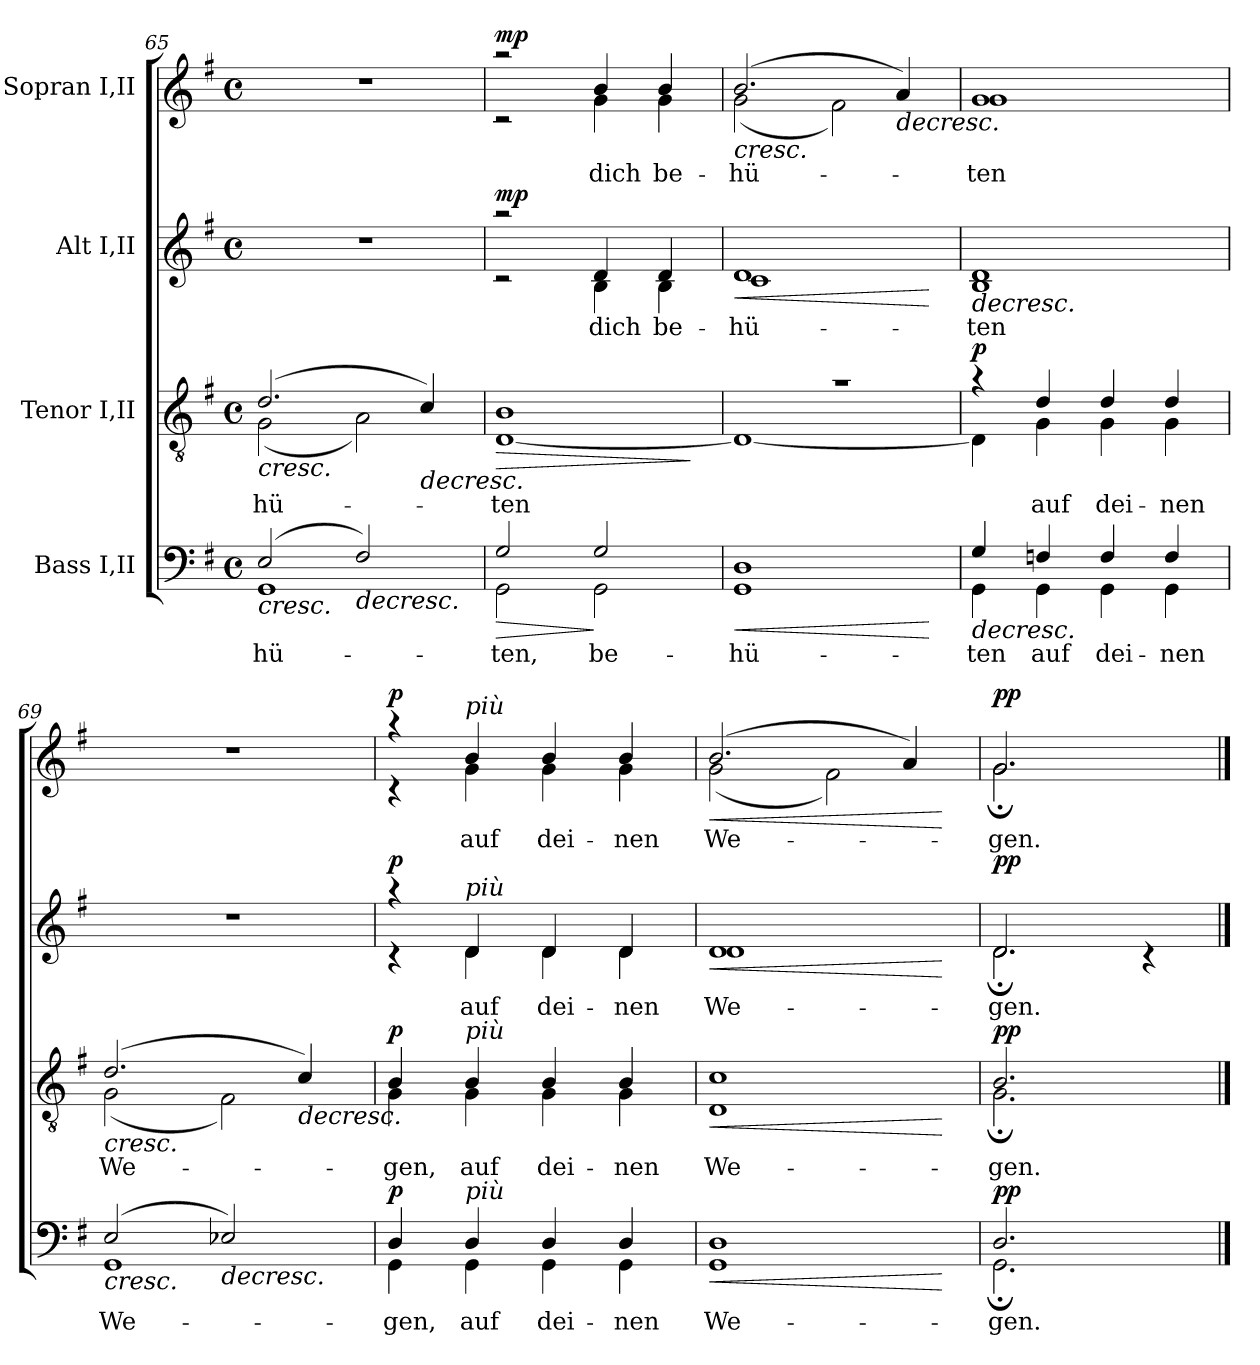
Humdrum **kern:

**kern	**text	**dynam	**kern	**text	**dynam	**kern	**text	**dynam	**kern	**text	**dynam
*part4	*part4	*part4	*part3	*part3	*part3	*part2	*part2	*part2	*part1	*part1	*part1
*staff4	*staff4	*staff4	*staff3	*staff3	*staff3	*staff2	*staff2	*staff2	*staff1	*staff1	*staff1
*I"Bass I,II	*	*	*I"Tenor I,II	*	*	*I"Alt I,II	*	*	*I"Sopran I,II	*	*
*clefF4	*	*	*clefGv2	*	*	*clefG2	*	*	*clefG2	*	*
*k[f#]	*	*	*k[f#]	*	*	*k[f#]	*	*	*k[f#]	*	*
*G:	*	*	*G:	*	*	*G:	*	*	*G:	*	*
*M4/4	*	*	*M4/4	*	*	*M4/4	*	*	*M4/4	*	*
*met(c)	*	*	*met(c)	*	*	*met(c)	*	*	*met(c)	*	*
=65	=65	=65	=65	=65	=65	=65	=65	=65	=65	=65	=65
!	!LO:LY:b	!LO:HP:b	!	!LO:LY:b	!LO:HP:b	!	!	!	!	!	!
*^	*	*	*^	*	*	*	*	*	*	*	*
(>2E/	1GG	-hü-	<	(>2.d/	(<2G\	-hü-	<	1r	.	.	1r	.	.
!	!	!	!LO:HP:b	!	!	!	!	!	!	!	!	!	!
2F#/)	.	.	>	.	2A\)	.	.	.	.	.	.	.	.
!	!	!	!	!	!	!	!LO:HP:b	!	!	!	!	!	!
.	.	.	.	4c/)	.	.	>	.	.	.	.	.	.
*v	*v	*	*	*	*	*	*	*	*	*	*	*	*
*	*	*	*v	*v	*	*	*	*	*	*	*	*
.	.	[	.	.	[	.	.	.	.	.	.
!!LO:PB:g=z
=66	=66	=66	=66	=66	=66	=66	=66	=66	=66	=66	=66
!	!LO:LY:b	!LO:HP:b	!	!LO:LY:b	!LO:HP:b	!	!	!LO:DY:b	!	!	!LO:DY:b
*^	*	*	*^	*	*	*^	*	*	*^	*	*
2G/	2GG\	-ten,	>	1B	[1D	-ten	>	2raa	2rc	.	mp	2raa	2rc	.	mp
!	!	!LO:LY:b	!	!	!	!	!	!	!	!LO:LY:b	!	!	!	!LO:LY:b	!
2G/	2GG\	be-	]	.	.	.	.	4d/	4B\	dich	.	4b/	4g\	dich	.
!	!	!	!	!	!	!	!	!	!	!LO:LY:b	!	!	!	!LO:LY:b	!
.	.	.	.	.	.	.	.	4d/	4B\	be-	.	4b/	4g\	be-	.
*v	*v	*	*	*	*	*	*	*v	*v	*	*	*v	*v	*	*
*	*	*	*v	*v	*	*	*	*	*	*	*	*
.	.	.	.	.	]	.	.	.	.	.	.
=67	=67	=67	=67	=67	=67	=67	=67	=67	=67	=67	=67
!	!LO:LY:b	!LO:HP:b	!	!	!	!	!LO:LY:b	!LO:HP:b	!	!LO:LY:b	!LO:HP:b
*^	*	*	*^	*	*	*^	*	*	*^	*	*
1D	1GG	-hü-	<	1ra	1D_	.	.	1d	1c	-hü-	<	(>2.b/	(<2g\	-hü-	<
.	.	.	.	.	.	.	.	.	.	.	.	.	2f#\)	.	.
!	!	!	!	!	!	!	!	!	!	!	!	!	!	!	!LO:HP:b
.	.	.	.	.	.	.	.	.	.	.	.	4a/)	.	.	>
*v	*v	*	*	*	*	*	*	*v	*v	*	*	*v	*v	*	*
*	*	*	*v	*v	*	*	*	*	*	*	*	*
.	.	] [	.	.	.	.	.	[	.	.	[
=68	=68	=68	=68	=68	=68	=68	=68	=68	=68	=68	=68
!	!LO:LY:b	!LO:HP:b	!	!	!LO:DY:b	!	!LO:LY:b	!LO:HP:b	!	!LO:LY:b	!
*^	*	*	*^	*	*	*^	*	*	*^	*	*
4G/	4GG\	-ten	>	4ra	4D\]	.	p	1d	1B	-ten	>	1g	1g	-ten	.
!	!	!LO:LY:b	!	!	!	!LO:LY:b	!	!	!	!	!	!	!	!	!
4Fn/	4GG\	auf	.	4d/	4G\	auf	.	.	.	.	.	.	.	.	.
!	!	!LO:LY:b	!	!	!	!LO:LY:b	!	!	!	!	!	!	!	!	!
4F/	4GG\	dei-	.	4d/	4G\	dei-	.	.	.	.	.	.	.	.	.
!	!	!LO:LY:b	!	!	!	!LO:LY:b	!	!	!	!	!	!	!	!	!
4F/	4GG\	-nen	.	4d/	4G\	-nen	.	.	.	.	.	.	.	.	.
*	*	*	*	*	*	*	*	*v	*v	*	*	*	*	*	*
*	*	*	*	*	*	*	*	*	*	*	*v	*v	*	*
=69	=69	=69	=69	=69	=69	=69	=69	=69	=69	=69	=69	=69	=69
!	!	!LO:LY:b	!LO:HP:b	!	!	!LO:LY:b	!LO:HP:b	!	!	!	!	!	!
(>2E/	1GG	We-	<	(>2.d/	(<2G\	We-	<	1r	.	.	1r	.	.
!	!	!	!LO:HP:n=1:b	!	!	!	!	!	!	!	!	!	!
2E-X/)	.	.	] >	.	2F#\)	.	.	.	.	.	.	.	.
!	!	!	!	!	!	!	!LO:HP:n=1:b	!	!	!	!	!	!
.	.	.	.	4c/)	.	.	] >	.	.	.	.	.	.
*v	*v	*	*	*	*	*	*	*	*	*	*	*	*
*	*	*	*v	*v	*	*	*	*	*	*	*	*
.	.	[	.	.	[	.	.	.	.	.	.
=70	=70	=70	=70	=70	=70	=70	=70	=70	=70	=70	=70
*^	*	*	*	*	*	*	*	*	*	*	*
!	!	!LO:LY:b	!LO:DY:b	!	!LO:LY:b	!LO:DY:b	!	!	!LO:DY:b	!	!	!LO:DY:b
*	*	*	*	*^	*	*	*^	*	*	*^	*	*
4D/	4GG\	-gen,	p	4B/	4G\	-gen,	p	4raa	4rc	.	p	4raa	4rc	.	p
!	!	!	!	!	!	!	!	!	!	!	!	!LO:TX:a:i:t=più	!	!	!
!	!	!	!	!	!	!	!	!LO:TX:a:i:t=più	!	!	!	!	!	!	!
!	!	!	!	!LO:TX:a:i:t=più	!	!	!	!	!	!	!	!	!	!	!
!LO:TX:a:i:t=più	!	!	!	!	!	!	!	!	!	!	!	!	!	!	!
!	!	!LO:LY:b	!	!	!	!LO:LY:b	!	!	!	!LO:LY:b	!	!	!	!LO:LY:b	!
4D/	4GG\	auf	.	4B/	4G\	auf	.	4d/	4d\	auf	.	4b/	4g\	auf	.
!	!	!LO:LY:b	!	!	!	!LO:LY:b	!	!	!	!LO:LY:b	!	!	!	!LO:LY:b	!
4D/	4GG\	dei-	.	4B/	4G\	dei-	.	4d/	4d\	dei-	.	4b/	4g\	dei-	.
!	!	!LO:LY:b	!	!	!	!LO:LY:b	!	!	!	!LO:LY:b	!	!	!	!LO:LY:b	!
4D/	4GG\	-nen	.	4B/	4G\	-nen	.	4d/	4d\	-nen	.	4b/	4g\	-nen	.
=71	=71	=71	=71	=71	=71	=71	=71	=71	=71	=71	=71	=71	=71	=71	=71
!	!	!LO:LY:b	!LO:HP:b	!	!	!LO:LY:b	!LO:HP:b	!	!	!LO:LY:b	!LO:HP:b	!	!	!LO:LY:b	!LO:HP:b
1D	1GG	We-	<	1c	1D	We-	<	1d	1d	We-	<	(>2.b/	(<2g\	We-	<
.	.	.	.	.	.	.	.	.	.	.	.	.	2f#\)	.	.
.	.	.	.	.	.	.	.	.	.	.	.	4a/)	.	.	]
*v	*v	*	*	*	*	*	*	*v	*v	*	*	*v	*v	*	*
*	*	*	*v	*v	*	*	*	*	*	*	*	*
.	.	] [	.	.	] [	.	.	] [	.	.	[
=72	=72	=72	=72	=72	=72	=72	=72	=72	=72	=72	=72
*^	*	*	*	*	*	*	*	*	*	*	*
!	!	!LO:LY:b	!LO:DY:b	!	!LO:LY:b	!LO:DY:b	!	!LO:LY:b	!LO:DY:b	!	!LO:LY:b	!LO:DY:b
*	*	*	*	*^	*	*	*^	*	*	*^	*	*
2.D/	2.GG;<\	-gen.	pp	2.B/	2.G;<\	-gen.	pp	2.d/	2.d;<\	-gen.	pp	2.g/	2.g;<\	-gen.	pp
4ryy	4ryy	.	.	4ryy	4ryy	.	.	4ryy	4rc	.	.	4ryy	4ryy	.	.
*v	*v	*	*	*	*	*	*	*v	*v	*	*	*v	*v	*	*
*	*	*	*v	*v	*	*	*	*	*	*	*	*
==	==	==	==	==	==	==	==	==	==	==	==
*-	*-	*-	*-	*-	*-	*-	*-	*-	*-	*-	*-
